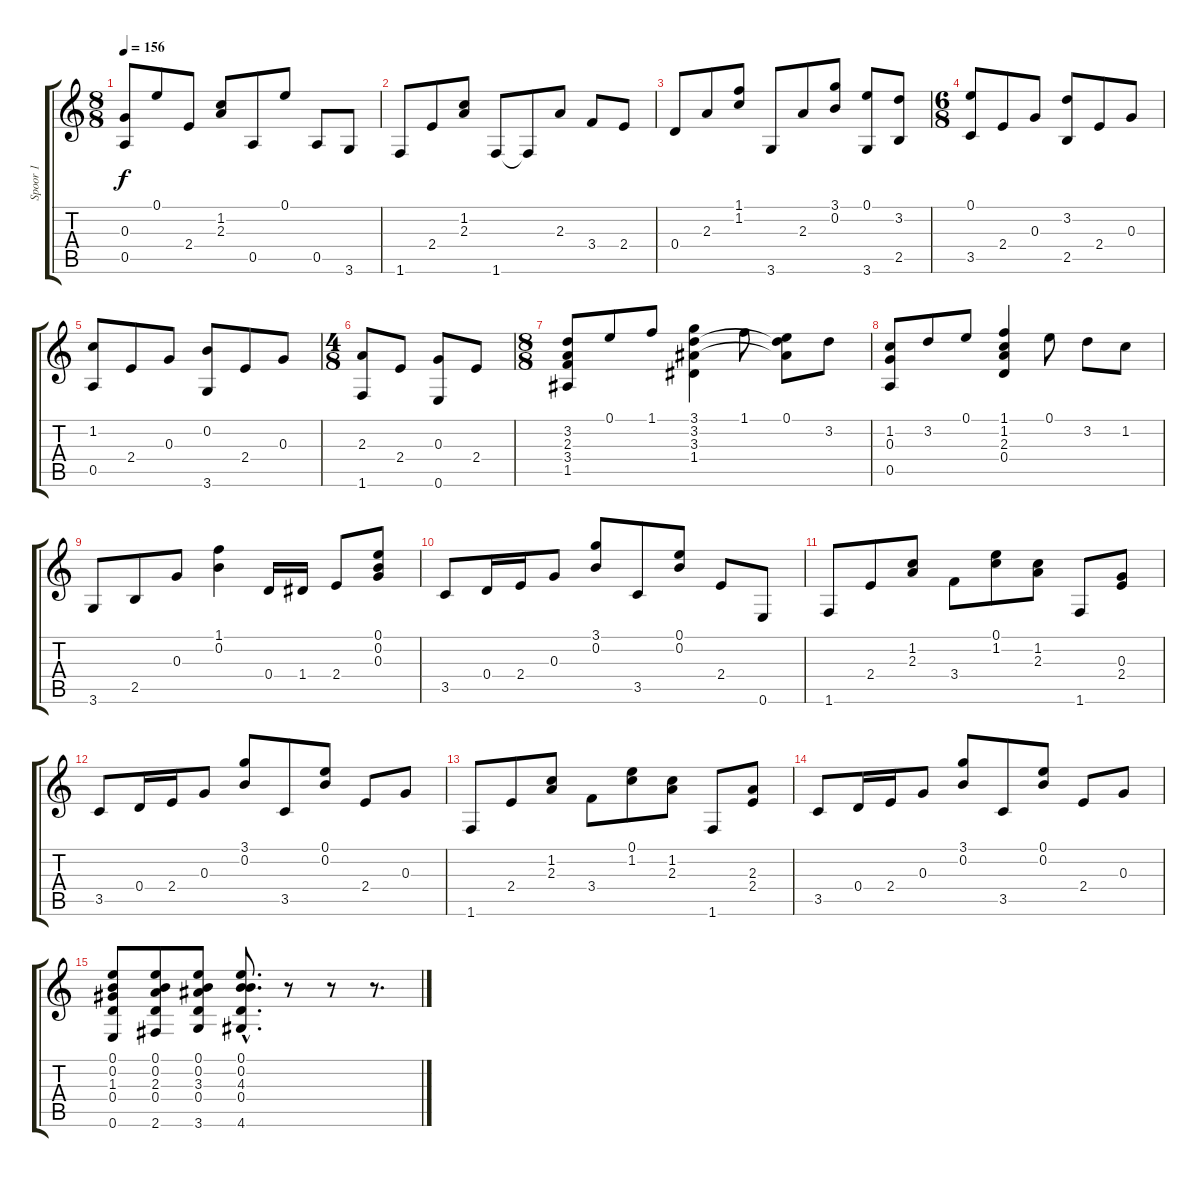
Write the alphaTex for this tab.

\track ("Spoor 1" "Spoor 1") {instrument acousticguitarnylon}
\staff {score tabs}
\tuning (E4 B3 G3 D3 A2 E2) {hide}
\ts (8 8)
\tempo 156
\clef g2
\ks c
(0.3{t} 0.5).8{dy f} 0.1.8 2.4.8 (1.2 2.3).8 0.5.8 0.1.8 0.5.8 3.6.8 |
1.6.8 2.4.8 (1.2 2.3).8 1.6.8 1.6{t}.8 2.3.8 3.4.8 2.4.8 |
0.4.8 2.3.8 (1.1 1.2).8 3.6.8 2.3.8 (3.1 0.2).8 (0.1 3.6).8 (3.2 2.5).8 |
\ts (6 8)
(0.1 3.5).8 2.4.8 0.3.8 (3.2 2.5).8 2.4.8 0.3.8 |
(1.2 0.5).8 2.4.8 0.3.8 (0.2 3.6).8 2.4.8 0.3.8 |
\ts (4 8)
(2.3 1.6).8 2.4.8 (0.3 0.6).8 2.4.8 |
\ts (8 8)
(3.2 2.3 3.4 1.5).8 0.1.8 1.1.8 (3.1 3.2 3.3 1.4).4 1.1.8 (0.1 3.2{t} 3.3{t}).8 3.2.8 |
(1.2 0.3 0.5).8 3.2.8 0.1.8 (1.1 1.2 2.3 0.4).4 0.1.8 3.2.8 1.2.8 |
3.6.8 2.5.8 0.3.8 (1.1 0.2).4 0.4.16 1.4.16 2.4.8 (0.1 0.2 0.3).8 |
3.5.8 0.4.16 2.4.16 0.3.8 (3.1 0.2).8 3.5.8 (0.1 0.2).8 2.4.8 0.6.8 |
1.6.8 2.4.8 (1.2 2.3).8 3.4.8 (0.1 1.2).8 (1.2 2.3).8 1.6.8 (0.3 2.4).8 |
3.5.8 0.4.16 2.4.16 0.3.8 (3.1 0.2).8 3.5.8 (0.1 0.2).8 2.4.8 0.3.8 |
1.6.8 2.4.8 (1.2 2.3).8 3.4.8 (0.1 1.2).8 (1.2 2.3).8 1.6.8 (2.3 2.4).8 |
3.5.8 0.4.16 2.4.16 0.3.8 (3.1 0.2).8 3.5.8 (0.1 0.2).8 2.4.8 0.3.8 |
(0.1 0.2 1.3 0.4 0.6).8 (0.1 0.2 2.3 0.4 2.6).8 (0.1 0.2 3.3 0.4 3.6).8 (0.1{hac} 0.2{hac} 4.3{hac} 0.4{hac} 4.6{hac}).8{d} r.8 r.8 r.8{d}
